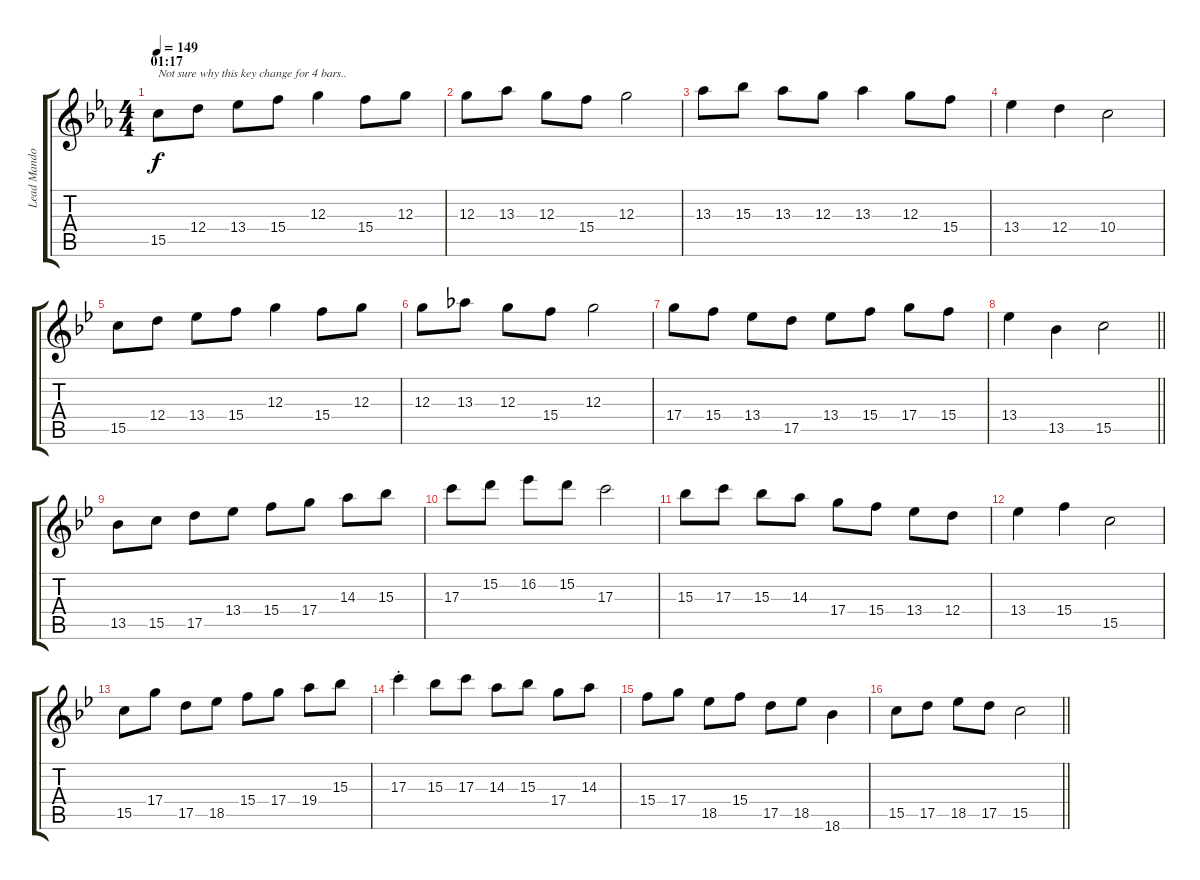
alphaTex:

\track ("Lead Mandolin 2" "Lead Mando") {instrument acousticguitarsteel}
\staff {score tabs}
\tuning (E4 B3 G3 D3 A2 E2) {hide}
\ts (4 4)
\section ("" "01:17")
\tempo 149
\clef g2
\ks cminor
15.5.8{txt "Not sure why this key change for 4 bars.." dy f} 12.4.8 13.4.8 15.4.8 12.3.4 15.4.8 12.3.8 |
12.3.8 13.3.8 12.3.8 15.4.8 12.3.2 |
13.3.8 15.3.8 13.3.8 12.3.8 13.3.4 12.3.8 15.4.8 |
13.4.4 12.4.4 10.4.2 |
\ks gminor
15.5.8 12.4.8 13.4.8 15.4.8 12.3.4 15.4.8 12.3.8 |
12.3.8 13.3.8 12.3.8 15.4.8 12.3.2 |
17.4.8 15.4.8 13.4.8 17.5.8 13.4.8 15.4.8 17.4.8 15.4.8 |
\barLineRight lightlight
13.4.4 13.5.4 15.5.2 |
13.5.8 15.5.8 17.5.8 13.4.8 15.4.8 17.4.8 14.3.8 15.3.8 |
17.3.8 15.2.8 16.2.8 15.2.8 17.3.2 |
15.3.8 17.3.8 15.3.8 14.3.8 17.4.8 15.4.8 13.4.8 12.4.8 |
13.4.4 15.4.4 15.5.2 |
15.5.8 17.4.8 17.5.8 18.5.8 15.4.8 17.4.8 19.4.8 15.3.8 |
17.3{st}.4 15.3.8 17.3.8 14.3.8 15.3.8 17.4.8 14.3.8 |
15.4.8 17.4.8 18.5.8 15.4.8 17.5.8 18.5.8 18.6.4 |
\barLineRight lightlight
15.5.8 17.5.8 18.5.8 17.5.8 15.5.2
